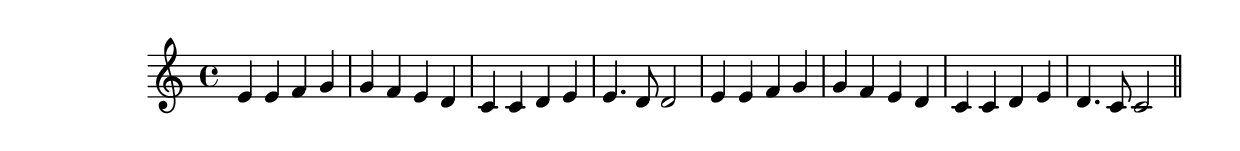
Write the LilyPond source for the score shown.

\version "2.14.0"
%{\header {
  title = "Ode to Joy"
  composer = "Beethoven"
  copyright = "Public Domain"
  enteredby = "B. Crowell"
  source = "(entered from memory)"
}%}
\score{{\key c \major
    \time 4/4
    %{\tempo 4=130
    %}\relative e' {
  e4 e f g | g f e d | c c d e | e4. d8 d2 |
  e4 e f g | g f e d | c c d e | d4. c8 c2 
  \bar "||"
}
}}